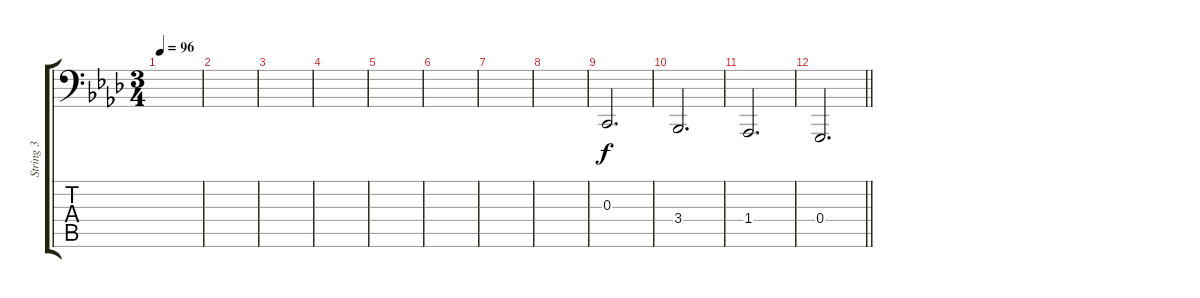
\track ("String 3" "String 3") {instrument stringensemble1}
\staff {score tabs}
\tuning (Bb2 F2 C2 G1 D1 A0) {hide}
\ts (3 4)
\tempo 96
\clef f4
\ks fminor
|
|
|
|
|
|
|
|
0.3.2{d} |
3.4.2{d} |
1.4.2{d} |
\barLineRight lightlight
0.4.2{d}
